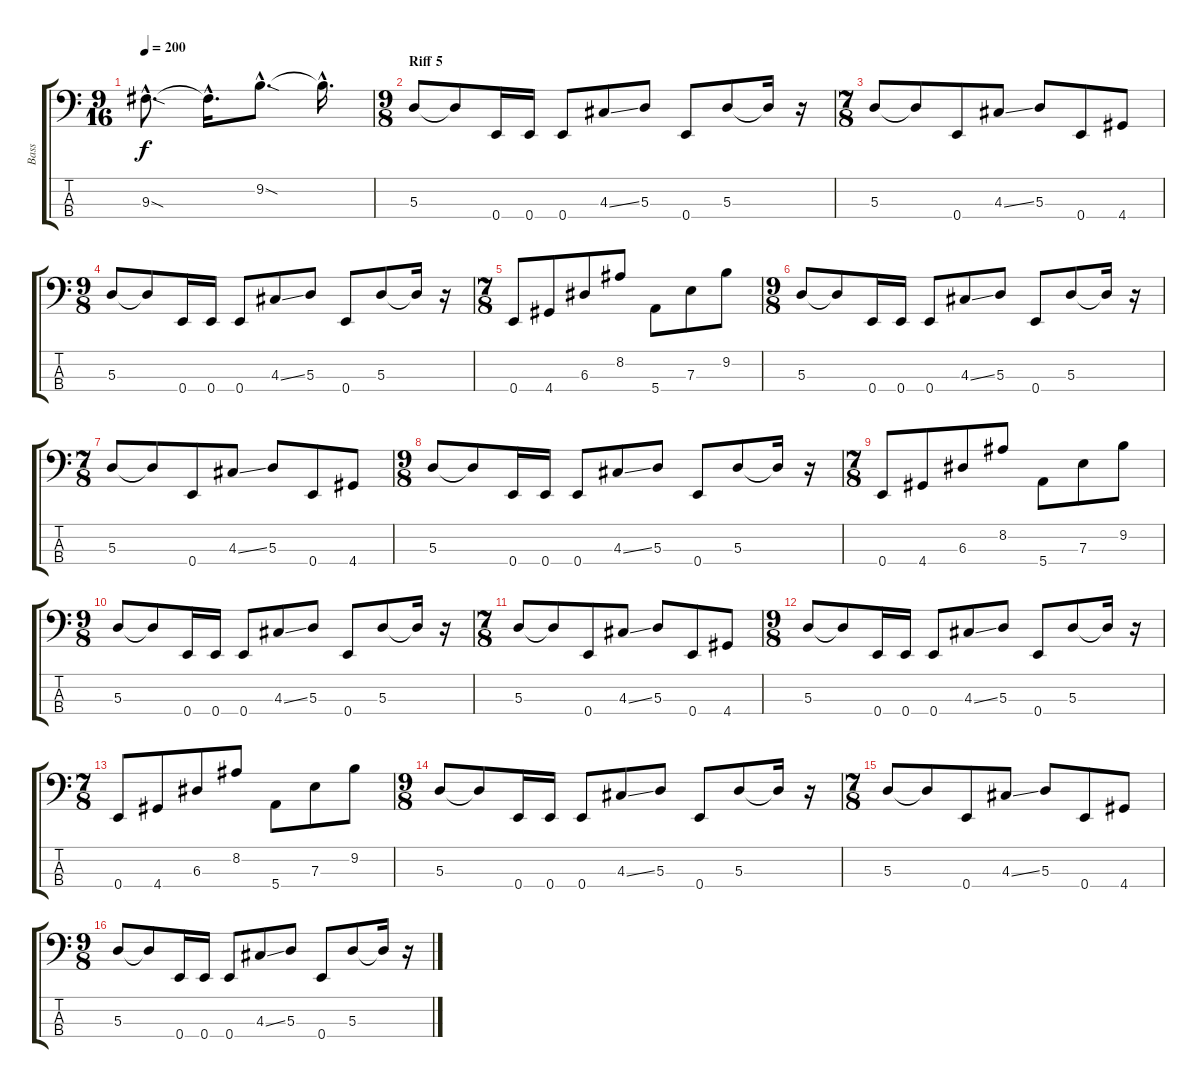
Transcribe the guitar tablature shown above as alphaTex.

\track ("Bass" "Bass") {instrument electricbassfinger}
\staff {score tabs}
\tuning (G2 D2 A1 E1) {hide}
\ts (9 16)
\tempo 200
\clef f4
\ks c
9.3{sod hac}.8{d dy f} 9.3{hac t}.16{d} 9.2{sod hac}.8{d} 9.2{hac t}.16{d} |
\ts (9 8)
\section ("" "Riff 5")
5.3.8 5.3{t}.8 0.4.16 0.4.16 0.4.8 4.3{ss}.8 5.3.8 0.4.8 5.3.8 5.3{t}.16 r.16 |
\ts (7 8)
5.3.8 5.3{t}.8 0.4.8 4.3{ss}.8 5.3.8 0.4.8 4.4.8 |
\ts (9 8)
5.3.8 5.3{t}.8 0.4.16 0.4.16 0.4.8 4.3{ss}.8 5.3.8 0.4.8 5.3.8 5.3{t}.16 r.16 |
\ts (7 8)
0.4.8 4.4.8 6.3.8 8.2.8 5.4.8 7.3.8 9.2.8 |
\ts (9 8)
5.3.8 5.3{t}.8 0.4.16 0.4.16 0.4.8 4.3{ss}.8 5.3.8 0.4.8 5.3.8 5.3{t}.16 r.16 |
\ts (7 8)
5.3.8 5.3{t}.8 0.4.8 4.3{ss}.8 5.3.8 0.4.8 4.4.8 |
\ts (9 8)
5.3.8 5.3{t}.8 0.4.16 0.4.16 0.4.8 4.3{ss}.8 5.3.8 0.4.8 5.3.8 5.3{t}.16 r.16 |
\ts (7 8)
0.4.8 4.4.8 6.3.8 8.2.8 5.4.8 7.3.8 9.2.8 |
\ts (9 8)
5.3.8 5.3{t}.8 0.4.16 0.4.16 0.4.8 4.3{ss}.8 5.3.8 0.4.8 5.3.8 5.3{t}.16 r.16 |
\ts (7 8)
5.3.8 5.3{t}.8 0.4.8 4.3{ss}.8 5.3.8 0.4.8 4.4.8 |
\ts (9 8)
5.3.8 5.3{t}.8 0.4.16 0.4.16 0.4.8 4.3{ss}.8 5.3.8 0.4.8 5.3.8 5.3{t}.16 r.16 |
\ts (7 8)
0.4.8 4.4.8 6.3.8 8.2.8 5.4.8 7.3.8 9.2.8 |
\ts (9 8)
5.3.8 5.3{t}.8 0.4.16 0.4.16 0.4.8 4.3{ss}.8 5.3.8 0.4.8 5.3.8 5.3{t}.16 r.16 |
\ts (7 8)
5.3.8 5.3{t}.8 0.4.8 4.3{ss}.8 5.3.8 0.4.8 4.4.8 |
\ts (9 8)
5.3.8 5.3{t}.8 0.4.16 0.4.16 0.4.8 4.3{ss}.8 5.3.8 0.4.8 5.3.8 5.3{t}.16 r.16
